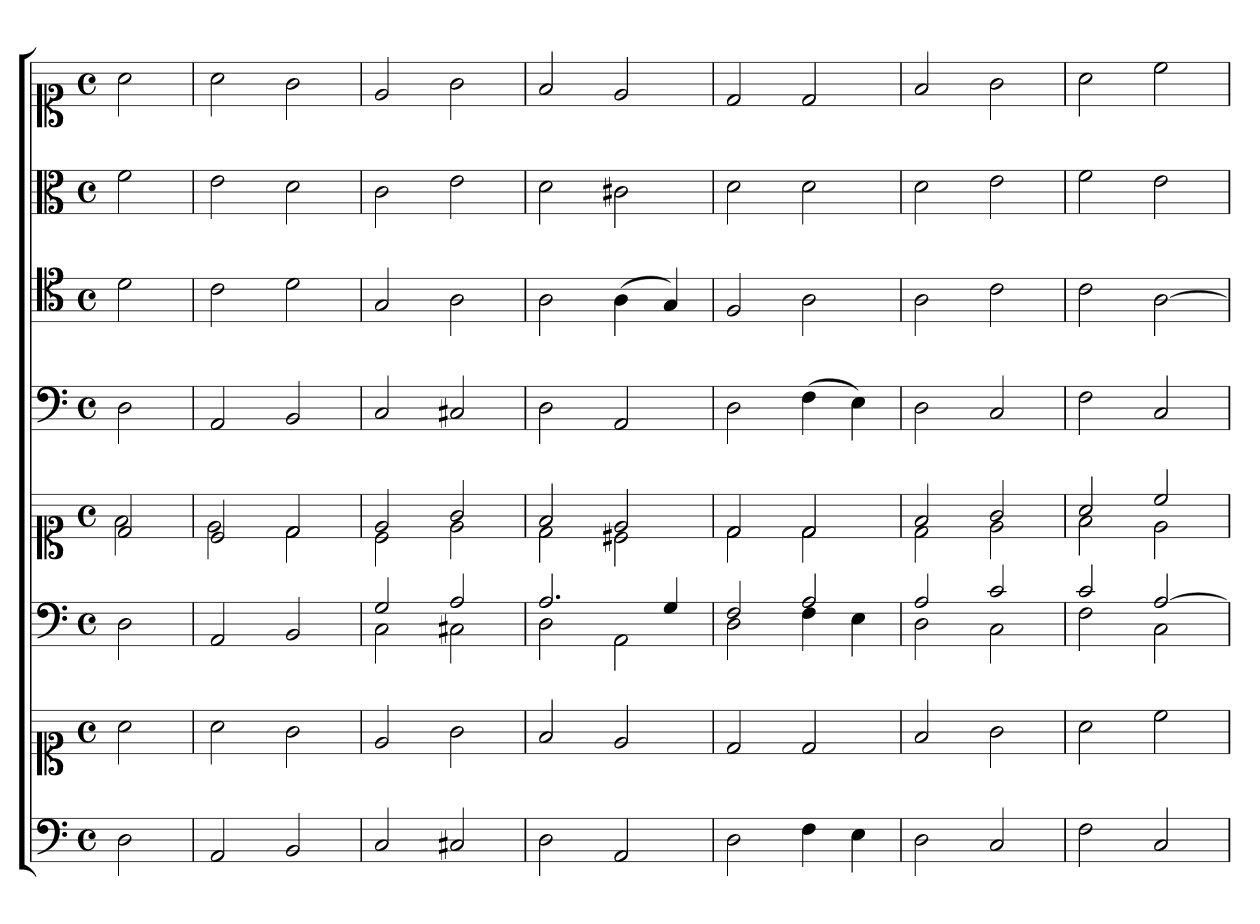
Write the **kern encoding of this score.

**kern	**kern	**kern	**kern	**kern	**kern	**kern	**kern
*part6	*part6	*part5	*part5	*part4	*part3	*part2	*part1
*staff8	*staff7	*staff6	*staff5	*staff4	*staff3	*staff2	*staff1
*clefF4	*clefC1	*clefF4	*clefC1	*clefF4	*clefC4	*clefC3	*clefC1
*k[]	*k[]	*k[]	*k[]	*k[]	*k[]	*k[]	*k[]
*M4/4	*M4/4	*M4/4	*M4/4	*M4/4	*M4/4	*M4/4	*M4/4
*met(c)	*met(c)	*met(c)	*met(c)	*met(c)	*met(c)	*met(c)	*met(c)
*MM180	*MM180	*MM180	*MM180	*MM180	*MM180	*MM180	*MM180
=1	=1	=1	=1	=1	=1	=1	=1
*	*	*	*^	*	*	*	*
2D	2a	2D	2d	2f	2D	2d	2f	2a
=2	=2	=2	=2	=2	=2	=2	=2	=2
2AA	2a	2AA	2c	2e	2AA	2c	2e	2a
2BB	2g	2BB	2d	2d	2BB	2d	2d	2g
=3	=3	=3	=3	=3	=3	=3	=3	=3
*	*	*^	*	*	*	*	*	*
2C	2e	2G	2C	2e	2c	2C	2G	2c	2e
2C#X	2g	2A	2C#X	2g	2e	2C#X	2A	2e	2g
=4	=4	=4	=4	=4	=4	=4	=4	=4	=4
2D	2f	2.A	2D	2f	2d	2D	2A	2d	2f
2AA	2e	.	2AA	2e	2c#X	2AA	(4A	2c#X	2e
.	.	4G	.	.	.	.	4G)	.	.
=5	=5	=5	=5	=5	=5	=5	=5	=5	=5
2D	2d	2F	2D	2d	2d	2D	2F	2d	2d
4F	2d	2A	4F	2d	2d	(4F	2A	2d	2d
4E	.	.	4E	.	.	4E)	.	.	.
=6	=6	=6	=6	=6	=6	=6	=6	=6	=6
2D	2f	2A	2D	2f	2d	2D	2A	2d	2f
2C	2g	2c	2C	2g	2e	2C	2c	2e	2g
=7	=7	=7	=7	=7	=7	=7	=7	=7	=7
2F	2a	2c	2F	2a	2f	2F	2c	2f	2a
2C	2cc	[2A	2C	2cc	2e	2C	[2A	2e	2cc
*	*	*v	*v	*	*	*	*	*	*
*	*	*	*v	*v	*	*	*	*
=	=	=	=	=	=	=	=
*-	*-	*-	*-	*-	*-	*-	*-
